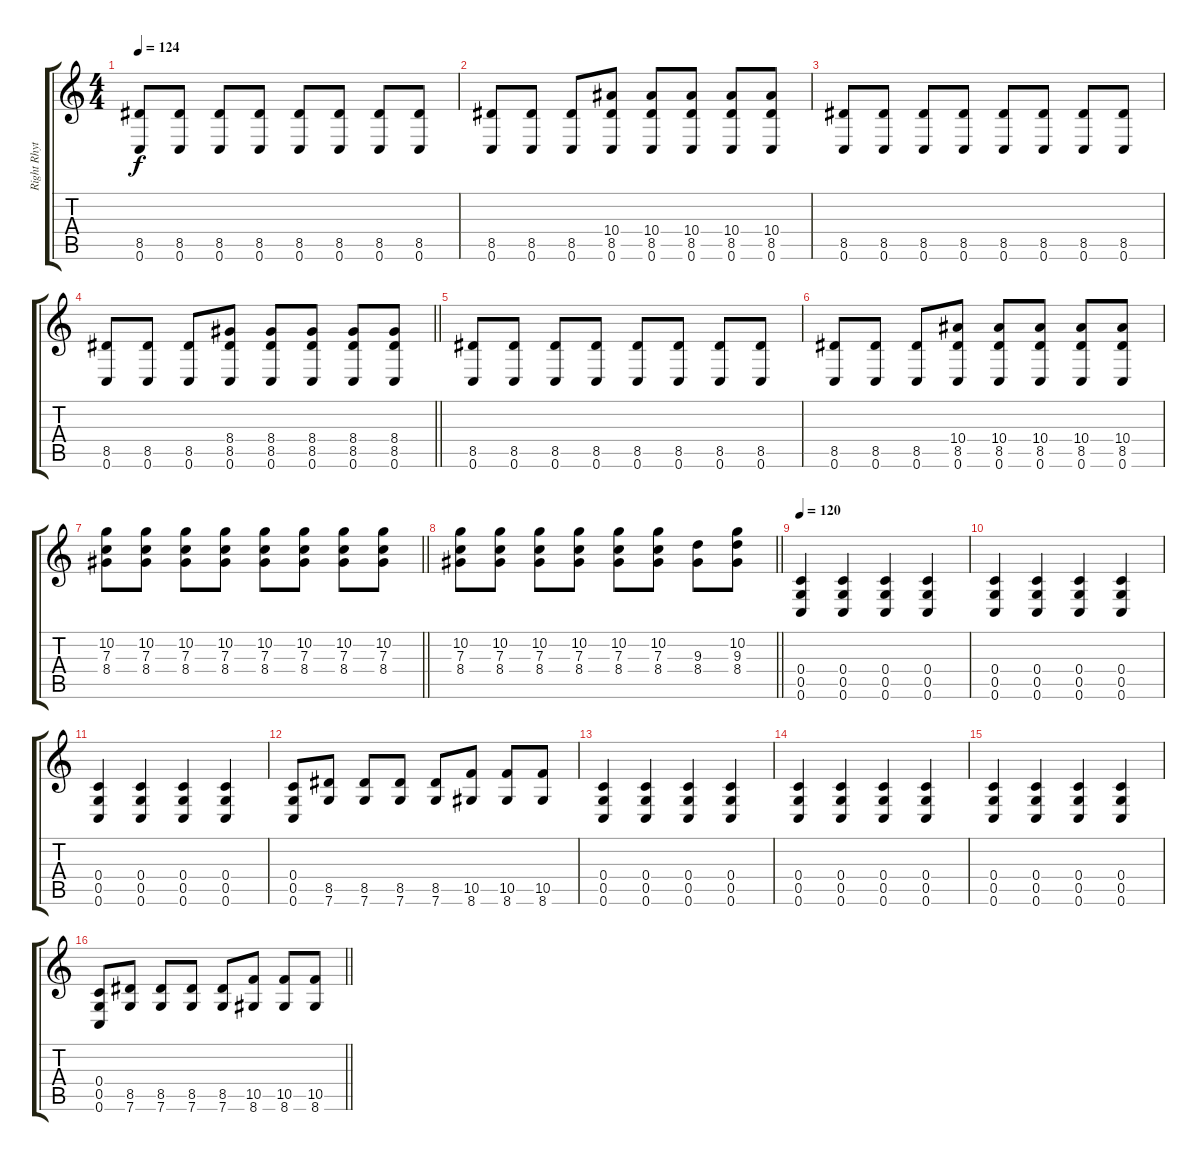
\track ("Right Rhythm" "Right Rhyt") {instrument distortionguitar}
\staff {score tabs}
\tuning (D4 A3 F3 C3 G2 C2) {hide}
\ts (4 4)
\section ("" "")
\tempo 124
\clef g2
\ks c
(8.5 0.6).8{dy f} (8.5 0.6).8 (8.5 0.6).8 (8.5 0.6).8 (8.5 0.6).8 (8.5 0.6).8 (8.5 0.6).8 (8.5 0.6).8 |
(8.5 0.6).8 (8.5 0.6).8 (8.5 0.6).8 (10.4 8.5 0.6).8 (10.4 8.5 0.6).8 (10.4 8.5 0.6).8 (10.4 8.5 0.6).8 (10.4 8.5 0.6).8 |
(8.5 0.6).8 (8.5 0.6).8 (8.5 0.6).8 (8.5 0.6).8 (8.5 0.6).8 (8.5 0.6).8 (8.5 0.6).8 (8.5 0.6).8 |
\barLineRight lightlight
(8.5 0.6).8 (8.5 0.6).8 (8.5 0.6).8 (8.4 8.5 0.6).8 (8.4 8.5 0.6).8 (8.4 8.5 0.6).8 (8.4 8.5 0.6).8 (8.4 8.5 0.6).8 |
\section ("" "")
(8.5 0.6).8 (8.5 0.6).8 (8.5 0.6).8 (8.5 0.6).8 (8.5 0.6).8 (8.5 0.6).8 (8.5 0.6).8 (8.5 0.6).8 |
(8.5 0.6).8 (8.5 0.6).8 (8.5 0.6).8 (10.4 8.5 0.6).8 (10.4 8.5 0.6).8 (10.4 8.5 0.6).8 (10.4 8.5 0.6).8 (10.4 8.5 0.6).8 |
\barLineRight lightlight
(10.2 7.3 8.4).8 (10.2 7.3 8.4).8 (10.2 7.3 8.4).8 (10.2 7.3 8.4).8 (10.2 7.3 8.4).8 (10.2 7.3 8.4).8 (10.2 7.3 8.4).8 (10.2 7.3 8.4).8 |
\section ("" "")
\barLineRight lightlight
(10.2 7.3 8.4).8 (10.2 7.3 8.4).8 (10.2 7.3 8.4).8 (10.2 7.3 8.4).8 (10.2 7.3 8.4).8 (10.2 7.3 8.4).8 (9.3 8.4).8 (10.2 9.3 8.4).8 |
\section ("" "")
\tempo 120
(0.4 0.5 0.6).4{instrument distortionguitar} (0.4 0.5 0.6).4 (0.4 0.5 0.6).4 (0.4 0.5 0.6).4 |
(0.4 0.5 0.6).4 (0.4 0.5 0.6).4 (0.4 0.5 0.6).4 (0.4 0.5 0.6).4 |
(0.4 0.5 0.6).4 (0.4 0.5 0.6).4 (0.4 0.5 0.6).4 (0.4 0.5 0.6).4 |
(0.4 0.5 0.6).8 (8.5 7.6).8 (8.5 7.6).8 (8.5 7.6).8 (8.5 7.6).8 (10.5 8.6).8 (10.5 8.6).8 (10.5 8.6).8 |
(0.4 0.5 0.6).4 (0.4 0.5 0.6).4 (0.4 0.5 0.6).4 (0.4 0.5 0.6).4 |
(0.4 0.5 0.6).4 (0.4 0.5 0.6).4 (0.4 0.5 0.6).4 (0.4 0.5 0.6).4 |
(0.4 0.5 0.6).4 (0.4 0.5 0.6).4 (0.4 0.5 0.6).4 (0.4 0.5 0.6).4 |
\barLineRight lightlight
(0.4 0.5 0.6).8 (8.5 7.6).8 (8.5 7.6).8 (8.5 7.6).8 (8.5 7.6).8 (10.5 8.6).8 (10.5 8.6).8 (10.5 8.6).8
